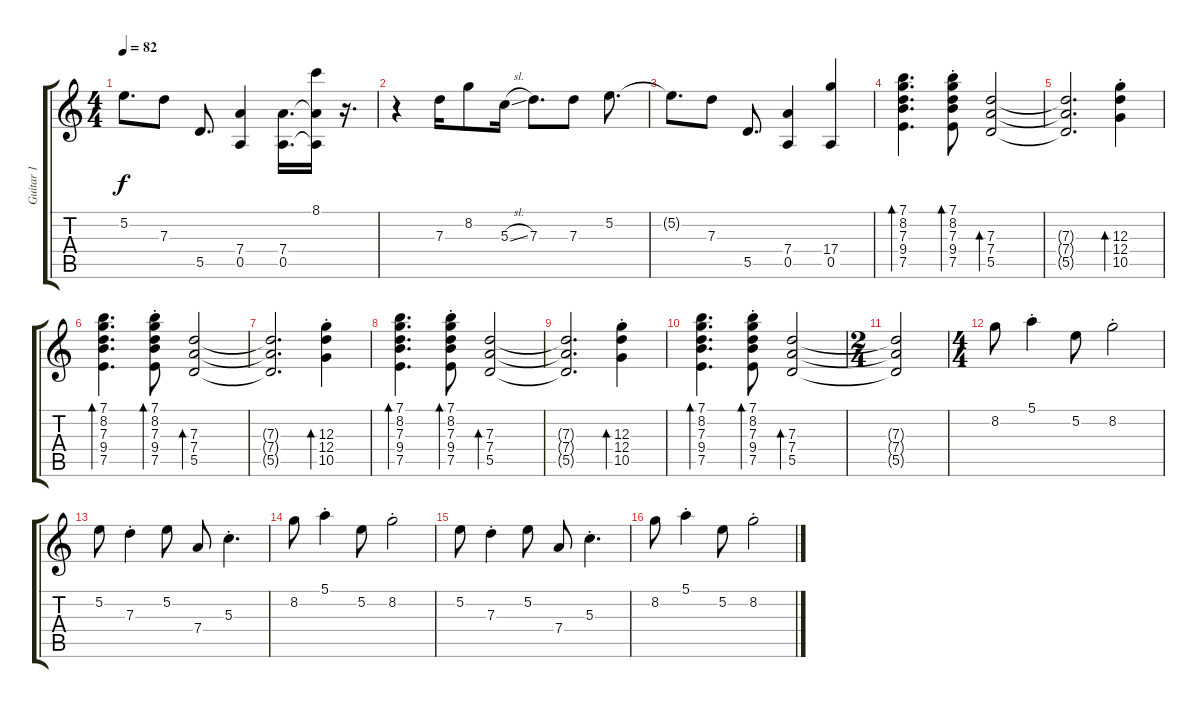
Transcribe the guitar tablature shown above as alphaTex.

\track ("Guitar 1" "Guitar 1") {instrument electricguitarclean}
\staff {score tabs}
\tuning (E4 B3 G3 D3 A2 E2) {hide}
\ts (4 4)
\tempo 82
\clef g2
\ks c
5.2{t}.8{d dy f} 7.3.8 5.5.8{d} (7.4 0.5).4 (7.4 0.5).16{d} (8.1 7.4{t} 0.5{t}).16 r.16{d} |
r.4 7.3.16 8.2.8 5.3{sl}.16 7.3.8{d} 7.3.8 5.2.8{d} |
5.2{t}.8{d} 7.3.8 5.5.8{d} (7.4 0.5).4 (17.4 0.5).4 |
(7.1 8.2 7.3 9.4 7.5).4{d bd 60} (7.1{st} 8.2{st} 7.3{st} 9.4{st} 7.5{st}).8{bd 60} (7.3 7.4 5.5).2{bd 60} |
(7.3{t} 7.4{t} 5.5{t}).2{d} (12.3{st} 12.4{st} 10.5{st}).4{bd 60} |
(7.1 8.2 7.3 9.4 7.5).4{d bd 60} (7.1{st} 8.2{st} 7.3{st} 9.4{st} 7.5{st}).8{bd 60} (7.3 7.4 5.5).2{bd 60} |
(7.3{t} 7.4{t} 5.5{t}).2{d} (12.3{st} 12.4{st} 10.5{st}).4{bd 60} |
(7.1 8.2 7.3 9.4 7.5).4{d bd 60} (7.1{st} 8.2{st} 7.3{st} 9.4{st} 7.5{st}).8{bd 60} (7.3 7.4 5.5).2{bd 60} |
(7.3{t} 7.4{t} 5.5{t}).2{d} (12.3{st} 12.4{st} 10.5{st}).4{bd 60} |
(7.1 8.2 7.3 9.4 7.5).4{d bd 60} (7.1{st} 8.2{st} 7.3{st} 9.4{st} 7.5{st}).8{bd 60} (7.3 7.4 5.5).2{bd 60} |
\ts (2 4)
(7.3{t} 7.4{t} 5.5{t}).2 |
\ts (4 4)
8.2.8 5.1{st}.4 5.2.8 8.2{st}.2 |
5.2.8 7.3{st}.4 5.2.8 7.4.8 5.3{st}.4{d} |
8.2.8 5.1{st}.4 5.2.8 8.2{st}.2 |
5.2.8 7.3{st}.4 5.2.8 7.4.8 5.3{st}.4{d} |
8.2.8 5.1{st}.4 5.2.8 8.2{st}.2
